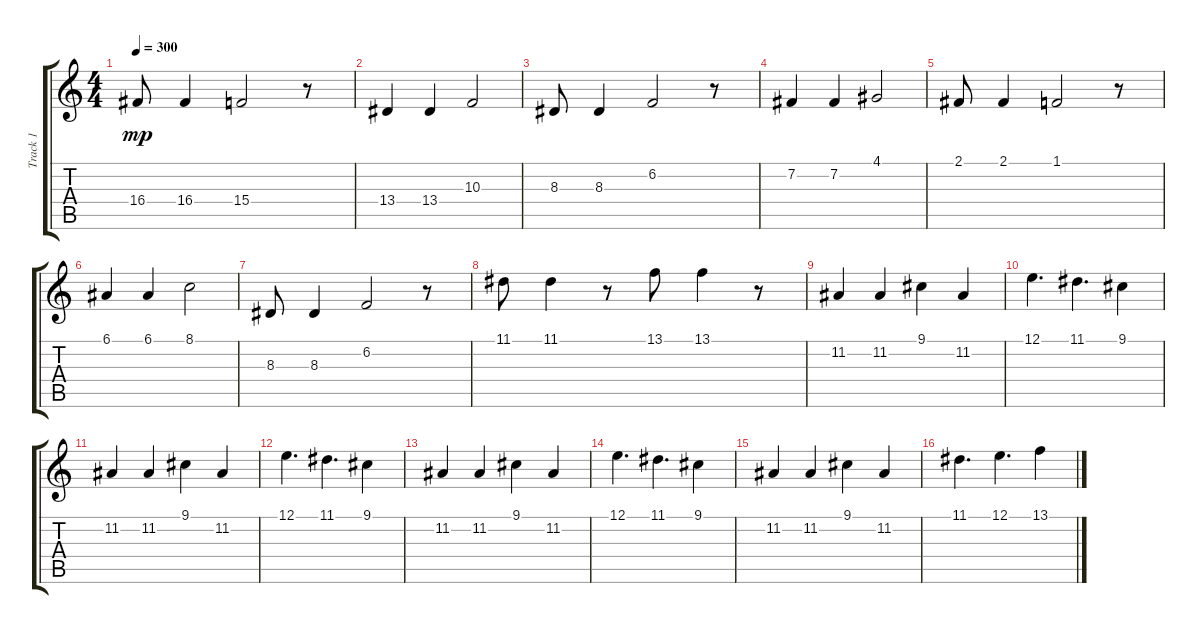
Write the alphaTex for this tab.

\track ("Track 1" "Track 1") {instrument lead1square}
\staff {score tabs}
\tuning (E4 B3 G3 D3 A2 E2) {hide}
\ts (4 4)
\tempo 300
\clef g2
\ks c
16.4.8{dy mp} 16.4.4 15.4.2 r.8 |
13.4.4 13.4.4 10.3.2 |
8.3.8 8.3.4 6.2.2 r.8 |
7.2.4 7.2.4 4.1.2 |
2.1.8 2.1.4 1.1.2 r.8 |
6.1.4 6.1.4 8.1.2 |
8.3.8 8.3.4 6.2.2 r.8 |
11.1.8 11.1.4 r.8 13.1.8 13.1.4 r.8 |
11.2.4 11.2.4 9.1.4 11.2.4 |
12.1.4{d} 11.1.4{d} 9.1.4 |
11.2.4 11.2.4 9.1.4 11.2.4 |
12.1.4{d} 11.1.4{d} 9.1.4 |
11.2.4 11.2.4 9.1.4 11.2.4 |
12.1.4{d} 11.1.4{d} 9.1.4 |
11.2.4 11.2.4 9.1.4 11.2.4 |
11.1.4{d} 12.1.4{d} 13.1.4
